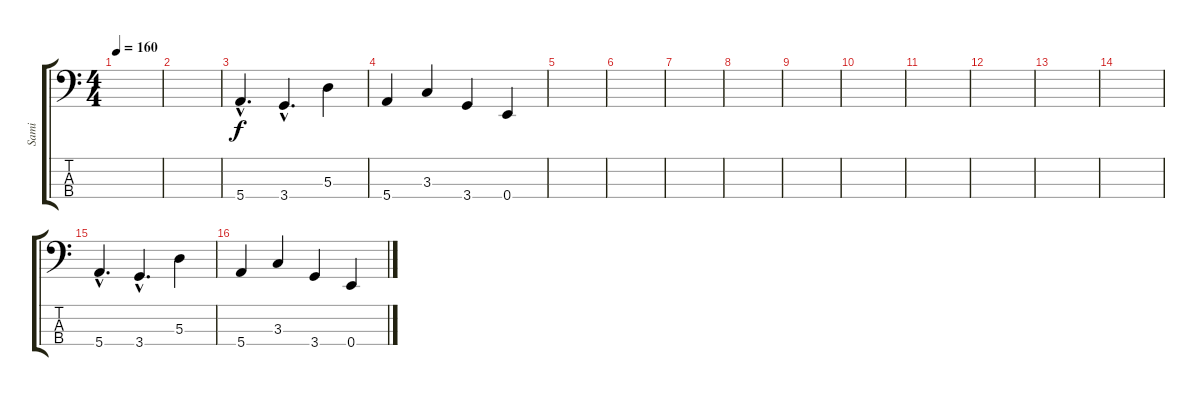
\track ("Sami" "Sami") {instrument electricbasspick}
\staff {score tabs}
\tuning (G2 D2 A1 E1) {hide}
\ts (4 4)
\tempo 160
\clef f4
\ks c
|
|
5.4{hac}.4{d} 3.4{hac}.4{d} 5.3.4 |
5.4.4 3.3.4 3.4.4 0.4.4 |
|
|
|
|
|
|
|
|
|
|
5.4{hac}.4{d} 3.4{hac}.4{d} 5.3.4 |
5.4.4 3.3.4 3.4.4 0.4.4
